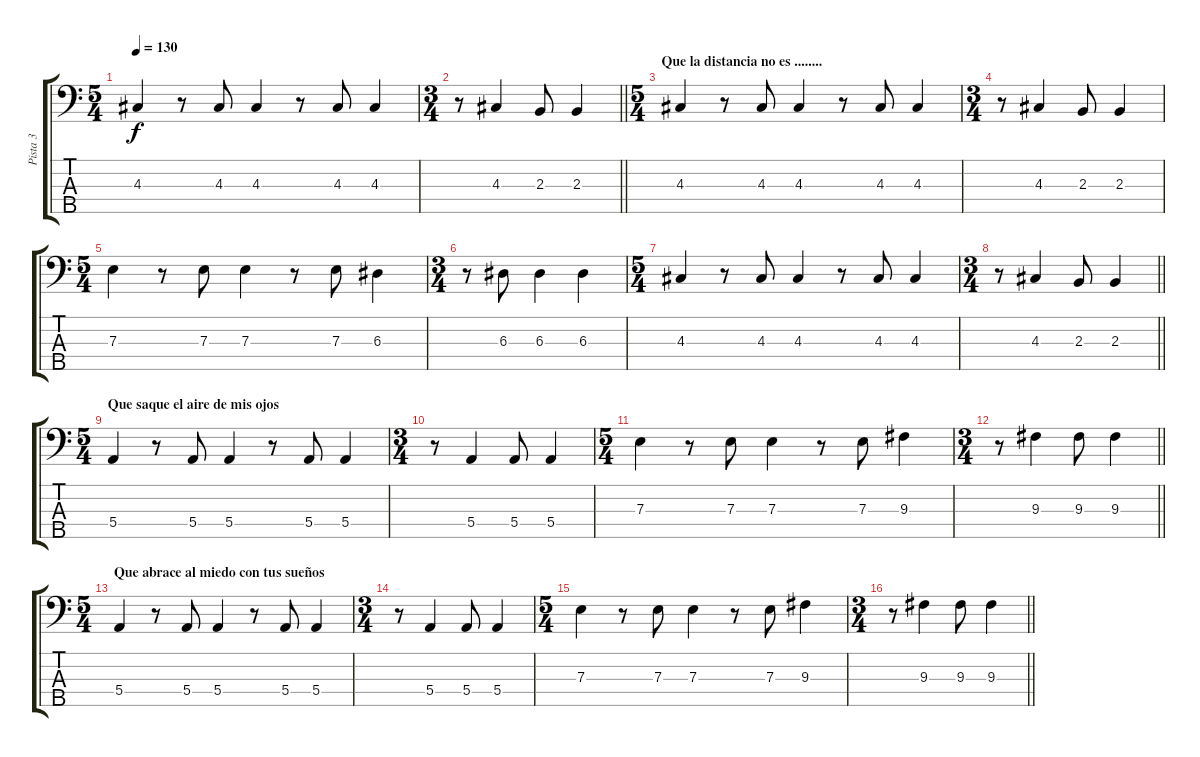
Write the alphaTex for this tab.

\track ("Pista 3" "Pista 3") {instrument electricbassfinger}
\staff {score tabs}
\tuning (G2 D2 A1 E1 B0) {hide}
\ts (5 4)
\tempo 130
\clef f4
\ks c
4.3.4{dy f} r.8 4.3.8 4.3.4 r.8 4.3.8 4.3.4 |
\ts (3 4)
\barLineRight lightlight
r.8 4.3.4 2.3.8 2.3.4 |
\ts (5 4)
\section ("" "Que la distancia no es ........")
4.3.4 r.8 4.3.8 4.3.4 r.8 4.3.8 4.3.4 |
\ts (3 4)
r.8 4.3.4 2.3.8 2.3.4 |
\ts (5 4)
7.3.4 r.8 7.3.8 7.3.4 r.8 7.3.8 6.3.4 |
\ts (3 4)
r.8 6.3.8 6.3.4 6.3.4 |
\ts (5 4)
4.3.4 r.8 4.3.8 4.3.4 r.8 4.3.8 4.3.4 |
\ts (3 4)
\barLineRight lightlight
r.8 4.3.4 2.3.8 2.3.4 |
\ts (5 4)
\section ("" "Que saque el aire de mis ojos")
5.4.4 r.8 5.4.8 5.4.4 r.8 5.4.8 5.4.4 |
\ts (3 4)
r.8 5.4.4 5.4.8 5.4.4 |
\ts (5 4)
7.3.4 r.8 7.3.8 7.3.4 r.8 7.3.8 9.3.4 |
\ts (3 4)
\barLineRight lightlight
r.8 9.3.4 9.3.8 9.3.4 |
\ts (5 4)
\section ("" "Que abrace al miedo con tus sueños")
5.4.4 r.8 5.4.8 5.4.4 r.8 5.4.8 5.4.4 |
\ts (3 4)
r.8 5.4.4 5.4.8 5.4.4 |
\ts (5 4)
7.3.4 r.8 7.3.8 7.3.4 r.8 7.3.8 9.3.4 |
\ts (3 4)
\barLineRight lightlight
r.8 9.3.4 9.3.8 9.3.4
